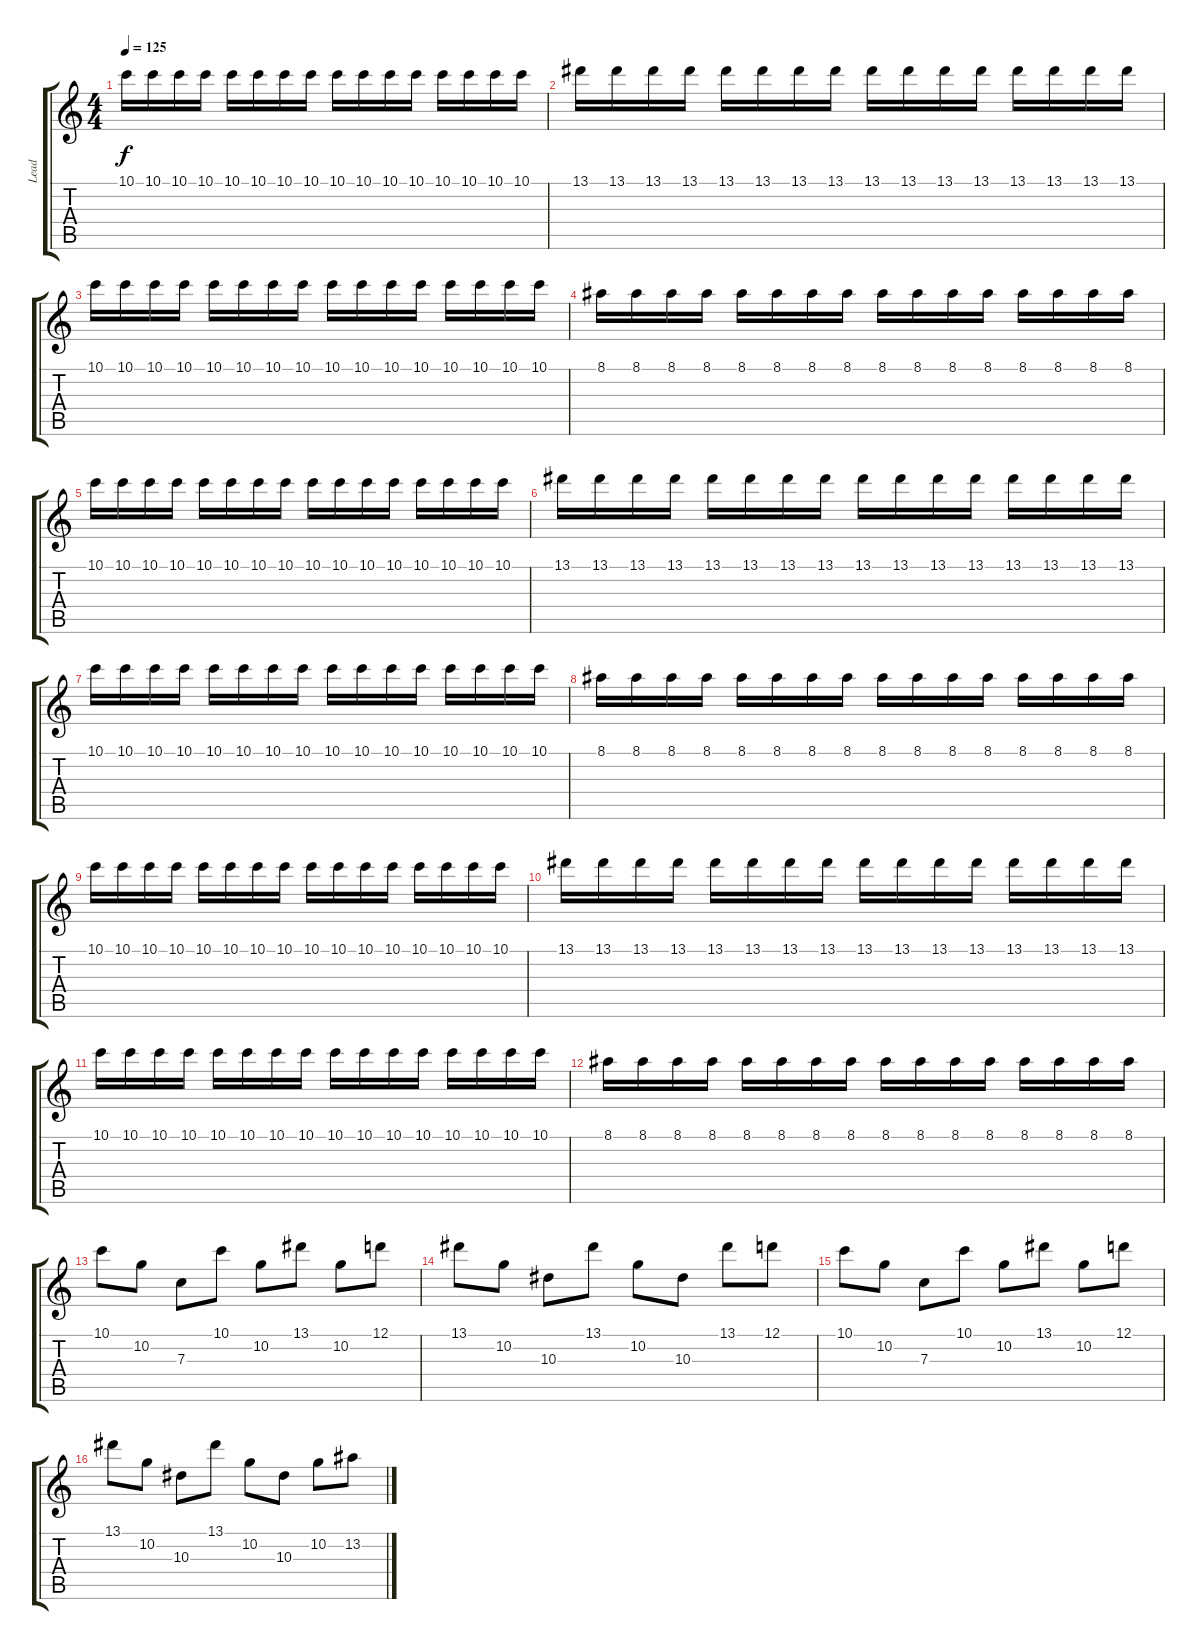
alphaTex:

\track ("Lead" "Lead") {instrument distortionguitar}
\staff {score tabs}
\tuning (D4 A3 F3 C3 G2 C2) {hide}
\ts (4 4)
\tempo 125
\clef g2
\ks c
10.1.16{dy f} 10.1.16 10.1.16 10.1.16 10.1.16 10.1.16 10.1.16 10.1.16 10.1.16 10.1.16 10.1.16 10.1.16 10.1.16 10.1.16 10.1.16 10.1.16 |
13.1.16 13.1.16 13.1.16 13.1.16 13.1.16 13.1.16 13.1.16 13.1.16 13.1.16 13.1.16 13.1.16 13.1.16 13.1.16 13.1.16 13.1.16 13.1.16 |
10.1.16 10.1.16 10.1.16 10.1.16 10.1.16 10.1.16 10.1.16 10.1.16 10.1.16 10.1.16 10.1.16 10.1.16 10.1.16 10.1.16 10.1.16 10.1.16 |
8.1.16 8.1.16 8.1.16 8.1.16 8.1.16 8.1.16 8.1.16 8.1.16 8.1.16 8.1.16 8.1.16 8.1.16 8.1.16 8.1.16 8.1.16 8.1.16 |
10.1.16 10.1.16 10.1.16 10.1.16 10.1.16 10.1.16 10.1.16 10.1.16 10.1.16 10.1.16 10.1.16 10.1.16 10.1.16 10.1.16 10.1.16 10.1.16 |
13.1.16 13.1.16 13.1.16 13.1.16 13.1.16 13.1.16 13.1.16 13.1.16 13.1.16 13.1.16 13.1.16 13.1.16 13.1.16 13.1.16 13.1.16 13.1.16 |
10.1.16 10.1.16 10.1.16 10.1.16 10.1.16 10.1.16 10.1.16 10.1.16 10.1.16 10.1.16 10.1.16 10.1.16 10.1.16 10.1.16 10.1.16 10.1.16 |
8.1.16 8.1.16 8.1.16 8.1.16 8.1.16 8.1.16 8.1.16 8.1.16 8.1.16 8.1.16 8.1.16 8.1.16 8.1.16 8.1.16 8.1.16 8.1.16 |
10.1.16 10.1.16 10.1.16 10.1.16 10.1.16 10.1.16 10.1.16 10.1.16 10.1.16 10.1.16 10.1.16 10.1.16 10.1.16 10.1.16 10.1.16 10.1.16 |
13.1.16 13.1.16 13.1.16 13.1.16 13.1.16 13.1.16 13.1.16 13.1.16 13.1.16 13.1.16 13.1.16 13.1.16 13.1.16 13.1.16 13.1.16 13.1.16 |
10.1.16 10.1.16 10.1.16 10.1.16 10.1.16 10.1.16 10.1.16 10.1.16 10.1.16 10.1.16 10.1.16 10.1.16 10.1.16 10.1.16 10.1.16 10.1.16 |
8.1.16 8.1.16 8.1.16 8.1.16 8.1.16 8.1.16 8.1.16 8.1.16 8.1.16 8.1.16 8.1.16 8.1.16 8.1.16 8.1.16 8.1.16 8.1.16 |
10.1.8 10.2.8 7.3.8 10.1.8 10.2.8 13.1.8 10.2.8 12.1.8 |
13.1.8 10.2.8 10.3.8 13.1.8 10.2.8 10.3.8 13.1.8 12.1.8 |
10.1.8 10.2.8 7.3.8 10.1.8 10.2.8 13.1.8 10.2.8 12.1.8 |
13.1.8 10.2.8 10.3.8 13.1.8 10.2.8 10.3.8 10.2.8 13.2.8
